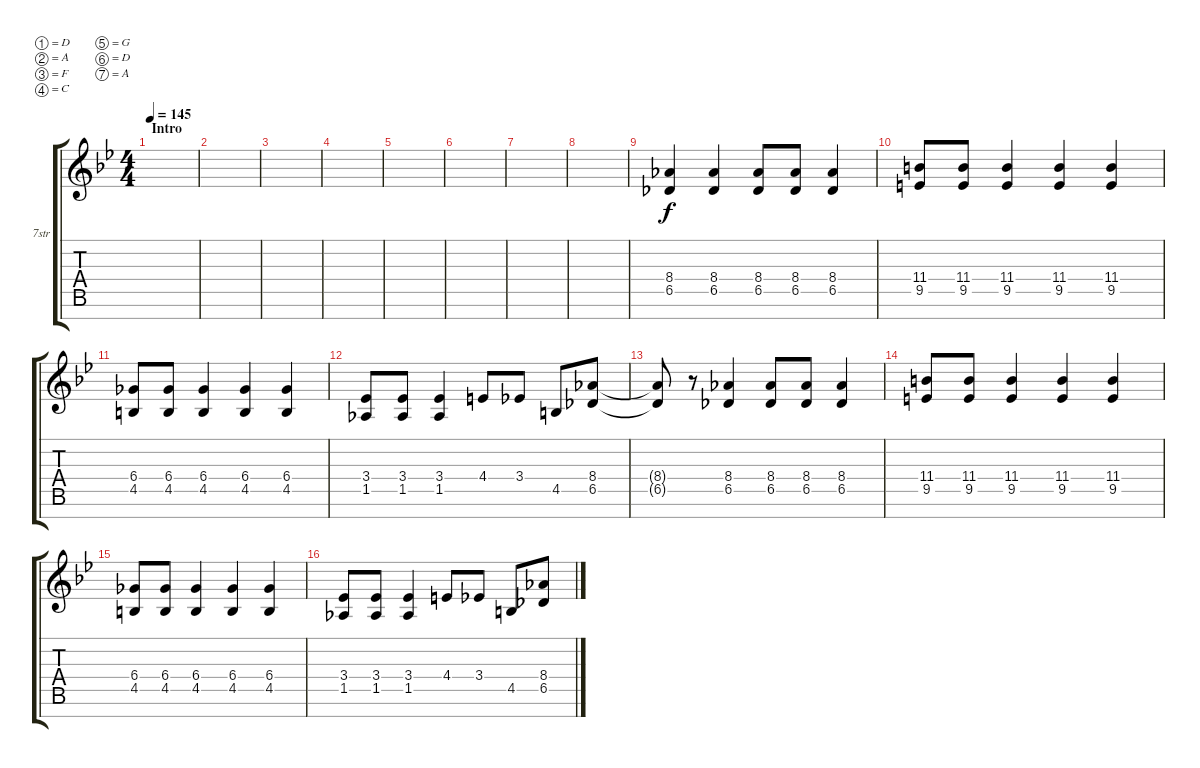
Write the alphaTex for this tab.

\bracketExtendMode groupsimilarinstruments
\firstSystemTrackNameOrientation horizontal
\otherSystemsTrackNameOrientation horizontal
\track ("7str" "7str") {defaultSystemsLayout 4 solo instrument overdrivenguitar}
\staff {score tabs}
\tuning (D4 A3 F3 C3 G2 D2 A1)
\ts (4 4)
\beaming (8 2 2 2 2)
\section ("" "Intro")
\tempo 145
\clef g2
\scale
1.15127
\ks bb
|
\scale
0.949576 |
\scale
0.949576 |
\scale
0.949576 |
\scale
1.0957 |
\scale
0.9681 |
\scale
0.9681 |
\scale
0.9681 |
\scale
1.0957 (6.5{acc b} 8.4{acc b}).4{beam Up} (6.5{acc b} 8.4{acc b}).4{beam Up} (6.5{acc b} 8.4{acc b}).8{beam Up} (6.5{acc b} 8.4{acc b}).8{beam Up} (6.5{acc b} 8.4{acc b}).4{beam Up} |
\scale
0.9681 (9.5{acc #} 11.4{acc #}).8{beam Up} (9.5{acc #} 11.4{acc #}).8{beam Up} (9.5{acc #} 11.4{acc #}).4{beam Up} (9.5{acc #} 11.4{acc #}).4{beam Up} (9.5{acc #} 11.4{acc #}).4{beam Up} |
\scale
0.9681 (4.5{acc #} 6.4{acc b}).8{beam Up} (4.5{acc #} 6.4{acc b}).8{beam Up} (4.5{acc #} 6.4{acc b}).4{beam Up} (4.5{acc #} 6.4{acc b}).4{beam Up} (4.5{acc #} 6.4{acc b}).4{beam Up} |
\scale
0.9681 (1.5{acc b} 3.4{acc forcenatural}).8{beam Up} (1.5{acc b} 3.4{acc forcenatural}).8{beam Up} (1.5{acc b} 3.4{acc forcenatural}).4{beam Up} 4.4{acc #}.8{beam Up} 3.4{acc forcenatural}.8{beam Up} 4.5{acc #}.8{beam Up} (6.5{acc b} 8.4{acc b}).8{beam Up} |
\scale
1.0957 (6.5{t acc b} 8.4{t acc b}).8{beam Up} r.8{beam Up} (6.5{acc b} 8.4{acc b}).4{beam Up} (6.5{acc b} 8.4{acc b}).8{beam Up} (6.5{acc b} 8.4{acc b}).8{beam Up} (6.5{acc b} 8.4{acc b}).4{beam Up} |
\scale
0.9681 (9.5{acc #} 11.4{acc #}).8{beam Up} (9.5{acc #} 11.4{acc #}).8{beam Up} (9.5{acc #} 11.4{acc #}).4{beam Up} (9.5{acc #} 11.4{acc #}).4{beam Up} (9.5{acc #} 11.4{acc #}).4{beam Up} |
\scale
0.9681 (4.5{acc #} 6.4{acc b}).8{beam Up} (4.5{acc #} 6.4{acc b}).8{beam Up} (4.5{acc #} 6.4{acc b}).4{beam Up} (4.5{acc #} 6.4{acc b}).4{beam Up} (4.5{acc #} 6.4{acc b}).4{beam Up} |
\scale
0.9681 (1.5{acc b} 3.4{acc forcenatural}).8{beam Up} (1.5{acc b} 3.4{acc forcenatural}).8{beam Up} (1.5{acc b} 3.4{acc forcenatural}).4{beam Up} 4.4{acc #}.8{beam Up} 3.4{acc forcenatural}.8{beam Up} 4.5{acc #}.8{beam Up} (6.5{acc b} 8.4{acc b}).8{beam Up}
